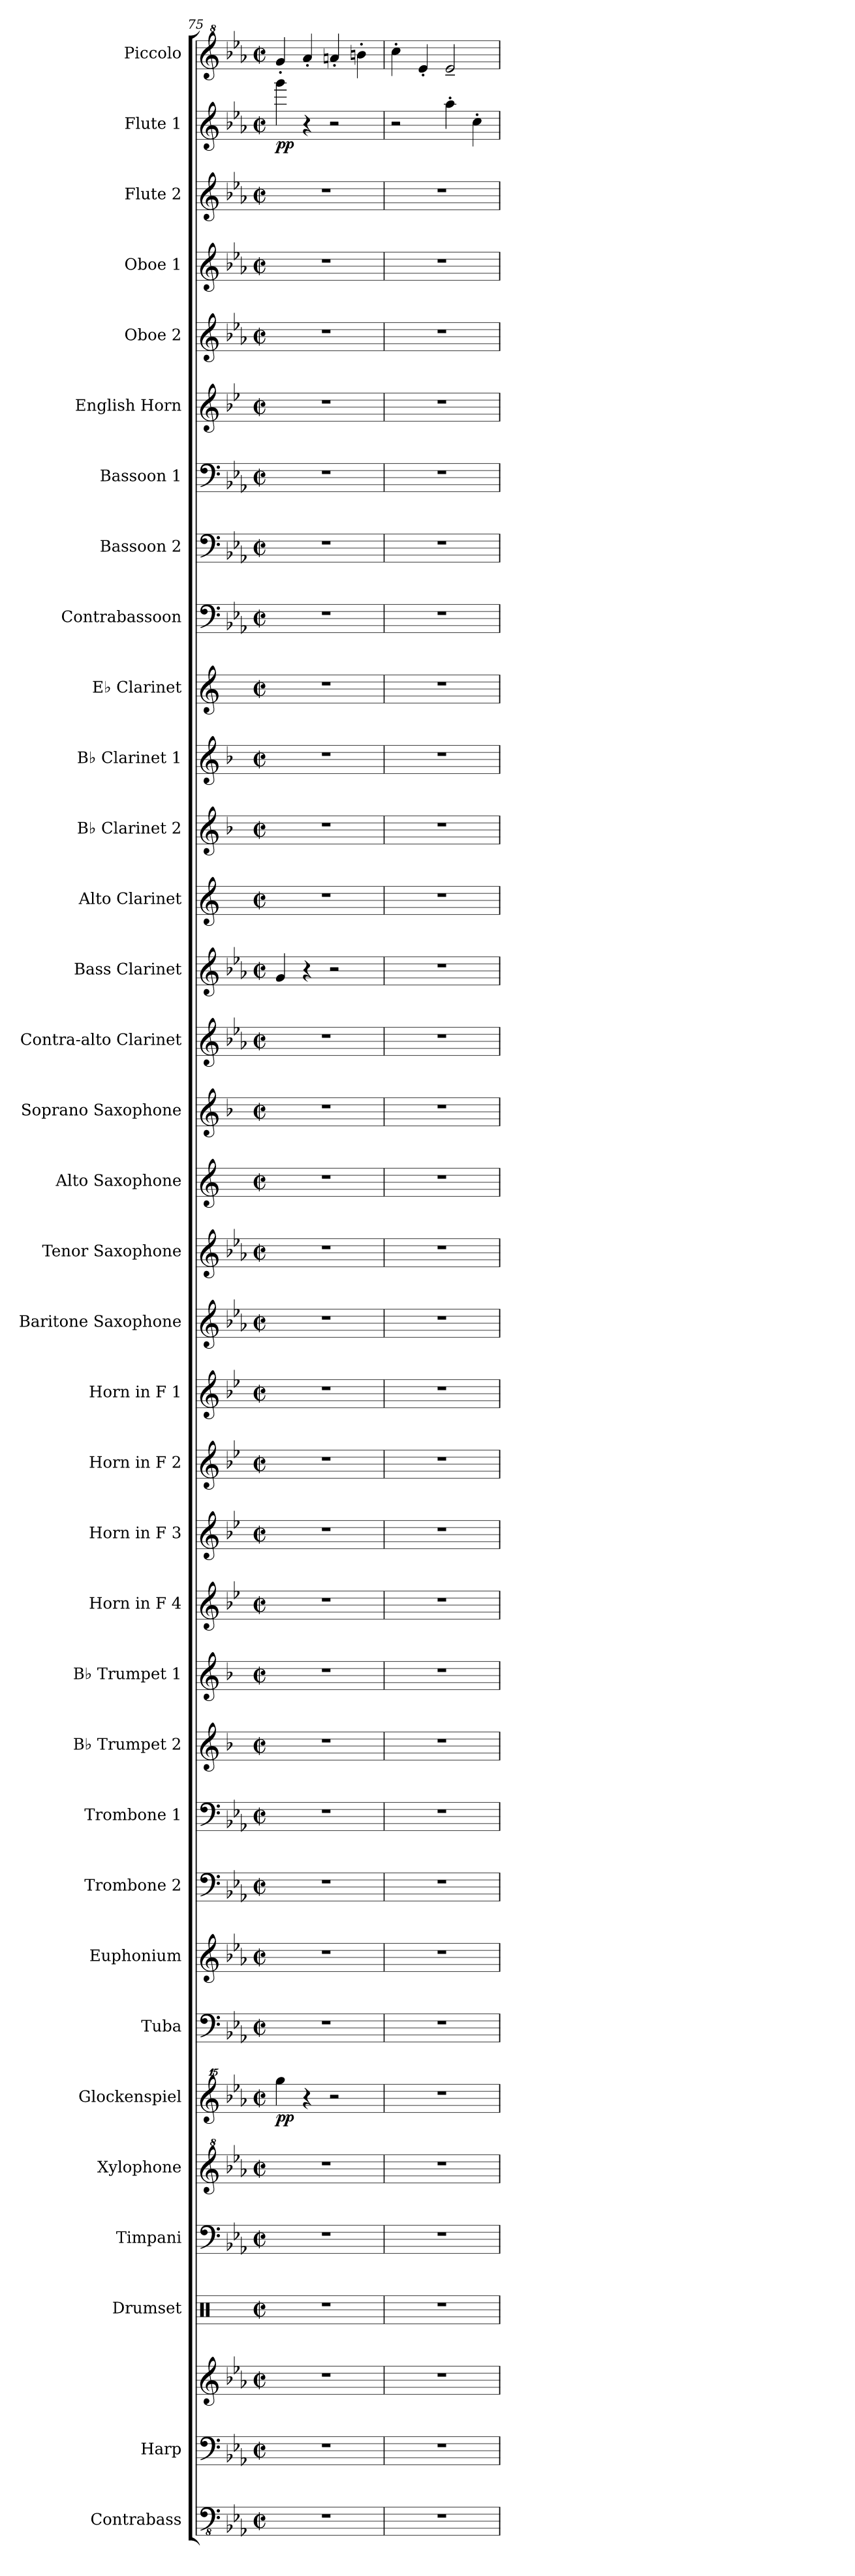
**kern	**kern	**kern	**kern	**kern	**kern	**kern	**dynam	**kern	**kern	**kern	**kern	**kern	**kern	**kern	**kern	**kern	**kern	**kern	**kern	**kern	**kern	**kern	**kern	**kern	**kern	**kern	**kern	**kern	**kern	**kern	**kern	**kern	**kern	**kern	**kern	**dynam	**kern
*part35	*part34	*part34	*part33	*part32	*part31	*part30	*part30	*part29	*part28	*part27	*part26	*part25	*part24	*part23	*part22	*part21	*part20	*part19	*part18	*part17	*part16	*part15	*part14	*part13	*part12	*part11	*part10	*part9	*part8	*part7	*part6	*part5	*part4	*part3	*part2	*part2	*part1
*staff36	*staff35	*staff34	*staff33	*staff32	*staff31	*staff30	*staff30	*staff29	*staff28	*staff27	*staff26	*staff25	*staff24	*staff23	*staff22	*staff21	*staff20	*staff19	*staff18	*staff17	*staff16	*staff15	*staff14	*staff13	*staff12	*staff11	*staff10	*staff9	*staff8	*staff7	*staff6	*staff5	*staff4	*staff3	*staff2	*staff2	*staff1
*I"Contrabass	*I"Harp	*	*I"Drumset	*I"Timpani	*I"Xylophone	*I"Glockenspiel	*	*I"Tuba	*I"Euphonium	*I"Trombone 2	*I"Trombone 1	*I"B♭ Trumpet 2	*I"B♭ Trumpet 1	*I"Horn in F 4	*I"Horn in F 3	*I"Horn in F 2	*I"Horn in F 1	*I"Baritone Saxophone	*I"Tenor Saxophone	*I"Alto Saxophone	*I"Soprano Saxophone	*I"Contra-alto Clarinet	*I"Bass Clarinet	*I"Alto Clarinet	*I"B♭ Clarinet 2	*I"B♭ Clarinet 1	*I"E♭ Clarinet	*I"Contrabassoon	*I"Bassoon 2	*I"Bassoon 1	*I"English Horn	*I"Oboe 2	*I"Oboe 1	*I"Flute 2	*I"Flute 1	*	*I"Piccolo
*I'Cb.	*I'Hrp.	*	*I'Drs.	*I'Timp.	*I'Xyl.	*I'Glk.	*	*I'Tba.	*I'Euph.	*I'Tbn. 2	*I'Tbn. 1	*I'B♭ Tpt. 2	*I'B♭ Tpt. 1	*I'Hn. 4	*I'Hn. 3	*I'Hn. 2	*I'Hn. 1	*I'Bar. Sax.	*I'T. Sax.	*I'A. Sax.	*I'S. Sax.	*I'C-a. Cl.	*I'B. Cl.	*I'A. Cl.	*I'B♭ Cl. 2	*I'B♭ Cl. 1	*I'E♭ Cl.	*I'Cbsn.	*I'Bsn. 2	*I'Bsn. 1	*I'E. Hn.	*I'Ob. 2	*I'Ob. 1	*I'Fl. 2	*I'Fl. 1	*	*I'Picc.
*clefFv4	*clefF4	*clefG2	*clefX	*clefF4	*clefG^2	*clefG^^2	*	*clefF4	*clefG2	*clefF4	*clefF4	*clefG2	*clefG2	*clefG2	*clefG2	*clefG2	*clefG2	*clefG2	*clefG2	*clefG2	*clefG2	*clefG2	*clefG2	*clefG2	*clefG2	*clefG2	*clefG2	*clefF4	*clefF4	*clefF4	*clefG2	*clefG2	*clefG2	*clefG2	*clefG2	*	*clefG^2
*ITrd7c12	*	*	*	*	*	*	*	*	*ITrd8c14	*	*	*ITrd1c2	*ITrd1c2	*ITrd4c7	*ITrd4c7	*ITrd4c7	*ITrd4c7	*ITrd12c21	*ITrd8c14	*ITrd5c9	*ITrd1c2	*ITrd12c21	*ITrd8c14	*ITrd5c9	*ITrd1c2	*ITrd1c2	*ITrd-2c-3	*ITrd7c12	*	*	*ITrd4c7	*	*	*	*	*	*ITrd-7c-12
*k[b-e-a-]	*k[b-e-a-]	*k[b-e-a-]	*k[]	*k[b-e-a-]	*k[b-e-a-]	*k[b-e-a-]	*	*k[b-e-a-]	*k[b-e-a-]	*k[b-e-a-]	*k[b-e-a-]	*k[b-e-a-]	*k[b-e-a-]	*k[b-e-a-]	*k[b-e-a-]	*k[b-e-a-]	*k[b-e-a-]	*k[b-e-a-]	*k[b-e-a-]	*k[b-e-a-]	*k[b-e-a-]	*k[b-e-a-]	*k[b-e-a-]	*k[b-e-a-]	*k[b-e-a-]	*k[b-e-a-]	*k[b-e-a-]	*k[b-e-a-]	*k[b-e-a-]	*k[b-e-a-]	*k[b-e-a-]	*k[b-e-a-]	*k[b-e-a-]	*k[b-e-a-]	*k[b-e-a-]	*	*k[b-e-a-]
*M4/4	*M4/4	*M4/4	*M4/4	*M4/4	*M4/4	*M4/4	*	*M4/4	*M4/4	*M4/4	*M4/4	*M4/4	*M4/4	*M4/4	*M4/4	*M4/4	*M4/4	*M4/4	*M4/4	*M4/4	*M4/4	*M4/4	*M4/4	*M4/4	*M4/4	*M4/4	*M4/4	*M4/4	*M4/4	*M4/4	*M4/4	*M4/4	*M4/4	*M4/4	*M4/4	*	*M4/4
*met(c|)	*met(c|)	*met(c|)	*met(c|)	*met(c|)	*met(c|)	*met(c|)	*	*met(c|)	*met(c|)	*met(c|)	*met(c|)	*met(c|)	*met(c|)	*met(c|)	*met(c|)	*met(c|)	*met(c|)	*met(c|)	*met(c|)	*met(c|)	*met(c|)	*met(c|)	*met(c|)	*met(c|)	*met(c|)	*met(c|)	*met(c|)	*met(c|)	*met(c|)	*met(c|)	*met(c|)	*met(c|)	*met(c|)	*met(c|)	*met(c|)	*	*met(c|)
=75	=75	=75	=75	=75	=75	=75	=75	=75	=75	=75	=75	=75	=75	=75	=75	=75	=75	=75	=75	=75	=75	=75	=75	=75	=75	=75	=75	=75	=75	=75	=75	=75	=75	=75	=75	=75	=75
!	!	!	!	!	!	!	!LO:DY:b	!	!	!	!	!	!	!	!	!	!	!	!	!	!	!	!	!	!	!	!	!	!	!	!	!	!	!	!	!LO:DY:b	!
1r	1r	1r	1r	1r	1r	4gggg\	pp	1r	1r	1r	1r	1r	1r	1r	1r	1r	1r	1r	1r	1r	1r	1r	4G/	1r	1r	1r	1r	1r	1r	1r	1r	1r	1r	1r	4ggg\	pp	4ggg'/
.	.	.	.	.	.	4r	.	.	.	.	.	.	.	.	.	.	.	.	.	.	.	.	4r	.	.	.	.	.	.	.	.	.	.	.	4r	.	4aaa-'/
.	.	.	.	.	.	2r	.	.	.	.	.	.	.	.	.	.	.	.	.	.	.	.	2r	.	.	.	.	.	.	.	.	.	.	.	2r	.	4aaan'/
.	.	.	.	.	.	.	.	.	.	.	.	.	.	.	.	.	.	.	.	.	.	.	.	.	.	.	.	.	.	.	.	.	.	.	.	.	4bbbn'\
=76	=76	=76	=76	=76	=76	=76	=76	=76	=76	=76	=76	=76	=76	=76	=76	=76	=76	=76	=76	=76	=76	=76	=76	=76	=76	=76	=76	=76	=76	=76	=76	=76	=76	=76	=76	=76	=76
1r	1r	1r	1r	1r	1r	1r	.	1r	1r	1r	1r	1r	1r	1r	1r	1r	1r	1r	1r	1r	1r	1r	1r	1r	1r	1r	1r	1r	1r	1r	1r	1r	1r	1r	2r	.	4cccc'\
.	.	.	.	.	.	.	.	.	.	.	.	.	.	.	.	.	.	.	.	.	.	.	.	.	.	.	.	.	.	.	.	.	.	.	.	.	4eee-'/
.	.	.	.	.	.	.	.	.	.	.	.	.	.	.	.	.	.	.	.	.	.	.	.	.	.	.	.	.	.	.	.	.	.	.	4aa-'\	.	2eee-~/
.	.	.	.	.	.	.	.	.	.	.	.	.	.	.	.	.	.	.	.	.	.	.	.	.	.	.	.	.	.	.	.	.	.	.	4cc'\	.	.
=	=	=	=	=	=	=	=	=	=	=	=	=	=	=	=	=	=	=	=	=	=	=	=	=	=	=	=	=	=	=	=	=	=	=	=	=	=
*-	*-	*-	*-	*-	*-	*-	*-	*-	*-	*-	*-	*-	*-	*-	*-	*-	*-	*-	*-	*-	*-	*-	*-	*-	*-	*-	*-	*-	*-	*-	*-	*-	*-	*-	*-	*-	*-
